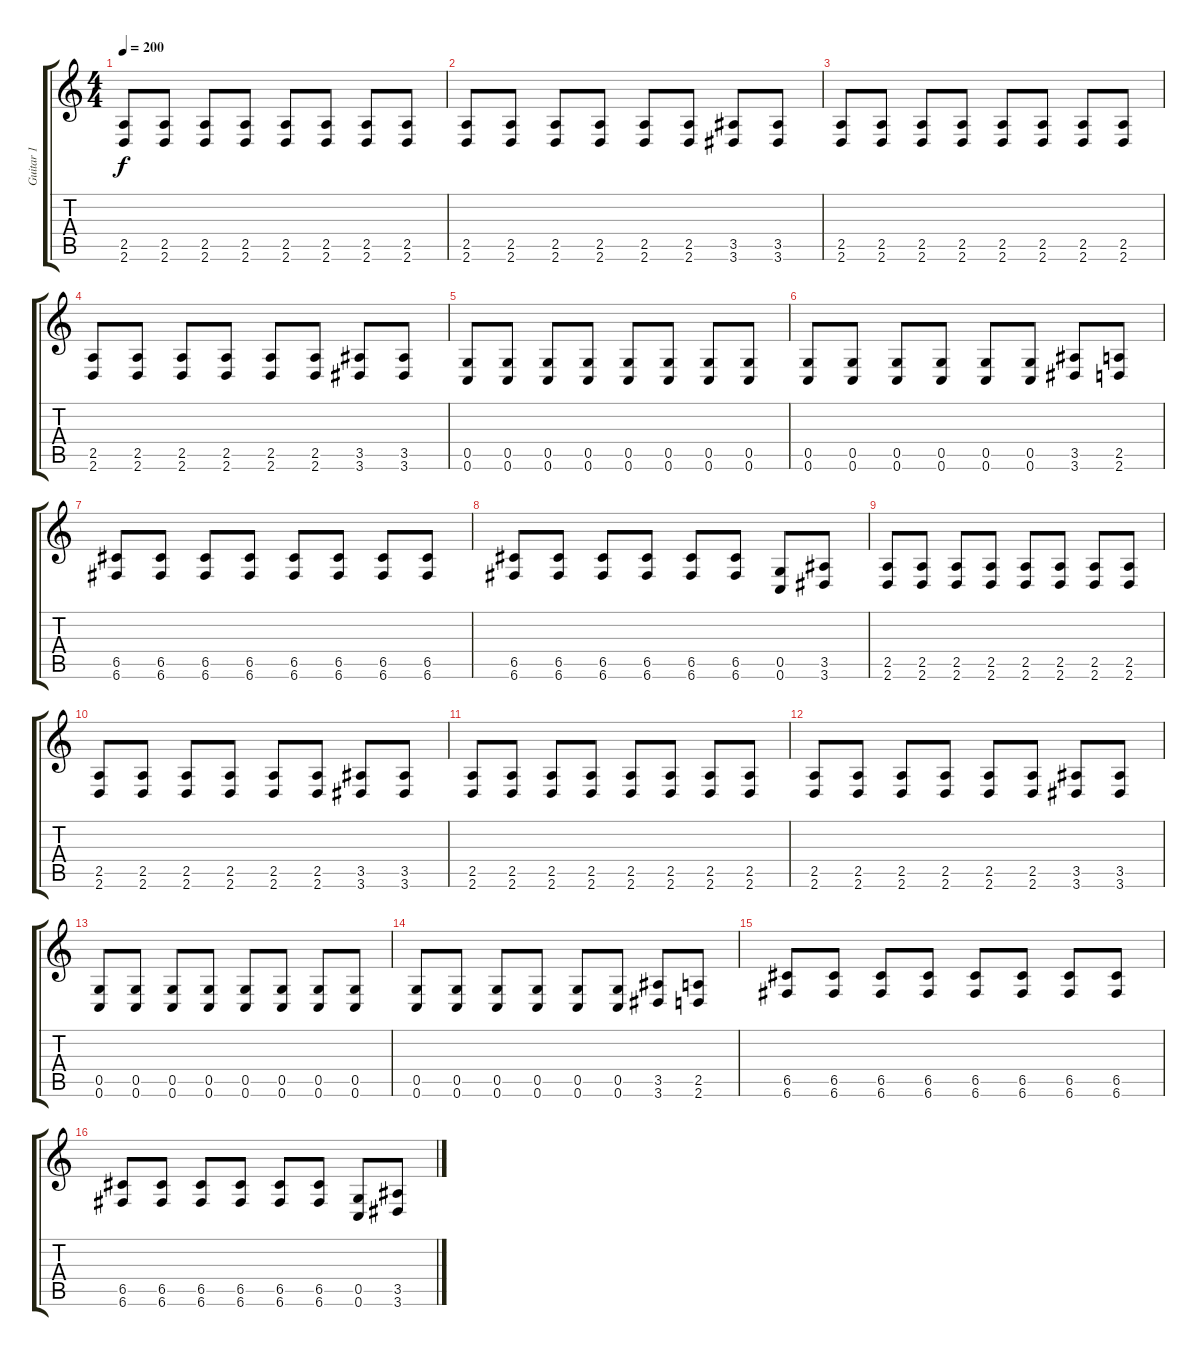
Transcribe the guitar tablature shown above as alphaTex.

\track ("Guitar 1" "Guitar 1") {instrument distortionguitar}
\staff {score tabs}
\tuning (D4 A3 F3 C3 G2 C2) {hide}
\ts (4 4)
\tempo 200
\clef g2
\ks c
(2.5 2.6).8{dy f balance 0} (2.5 2.6).8 (2.5 2.6).8 (2.5 2.6).8 (2.5 2.6).8 (2.5 2.6).8 (2.5 2.6).8 (2.5 2.6).8 |
(2.5 2.6).8 (2.5 2.6).8 (2.5 2.6).8 (2.5 2.6).8 (2.5 2.6).8 (2.5 2.6).8 (3.5 3.6).8 (3.5 3.6).8 |
(2.5 2.6).8 (2.5 2.6).8 (2.5 2.6).8 (2.5 2.6).8 (2.5 2.6).8 (2.5 2.6).8 (2.5 2.6).8 (2.5 2.6).8 |
(2.5 2.6).8 (2.5 2.6).8 (2.5 2.6).8 (2.5 2.6).8 (2.5 2.6).8 (2.5 2.6).8 (3.5 3.6).8 (3.5 3.6).8 |
(0.5 0.6).8 (0.5 0.6).8 (0.5 0.6).8 (0.5 0.6).8 (0.5 0.6).8 (0.5 0.6).8 (0.5 0.6).8 (0.5 0.6).8 |
(0.5 0.6).8 (0.5 0.6).8 (0.5 0.6).8 (0.5 0.6).8 (0.5 0.6).8 (0.5 0.6).8 (3.5 3.6).8 (2.5 2.6).8 |
(6.5 6.6).8 (6.5 6.6).8 (6.5 6.6).8 (6.5 6.6).8 (6.5 6.6).8 (6.5 6.6).8 (6.5 6.6).8 (6.5 6.6).8 |
(6.5 6.6).8 (6.5 6.6).8 (6.5 6.6).8 (6.5 6.6).8 (6.5 6.6).8 (6.5 6.6).8 (0.5 0.6).8 (3.5 3.6).8 |
(2.5 2.6).8{balance 0} (2.5 2.6).8 (2.5 2.6).8 (2.5 2.6).8 (2.5 2.6).8 (2.5 2.6).8 (2.5 2.6).8 (2.5 2.6).8 |
(2.5 2.6).8 (2.5 2.6).8 (2.5 2.6).8 (2.5 2.6).8 (2.5 2.6).8 (2.5 2.6).8 (3.5 3.6).8 (3.5 3.6).8 |
(2.5 2.6).8 (2.5 2.6).8 (2.5 2.6).8 (2.5 2.6).8 (2.5 2.6).8 (2.5 2.6).8 (2.5 2.6).8 (2.5 2.6).8 |
(2.5 2.6).8 (2.5 2.6).8 (2.5 2.6).8 (2.5 2.6).8 (2.5 2.6).8 (2.5 2.6).8 (3.5 3.6).8 (3.5 3.6).8 |
(0.5 0.6).8 (0.5 0.6).8 (0.5 0.6).8 (0.5 0.6).8 (0.5 0.6).8 (0.5 0.6).8 (0.5 0.6).8 (0.5 0.6).8 |
(0.5 0.6).8 (0.5 0.6).8 (0.5 0.6).8 (0.5 0.6).8 (0.5 0.6).8 (0.5 0.6).8 (3.5 3.6).8 (2.5 2.6).8 |
(6.5 6.6).8 (6.5 6.6).8 (6.5 6.6).8 (6.5 6.6).8 (6.5 6.6).8 (6.5 6.6).8 (6.5 6.6).8 (6.5 6.6).8 |
(6.5 6.6).8 (6.5 6.6).8 (6.5 6.6).8 (6.5 6.6).8 (6.5 6.6).8 (6.5 6.6).8 (0.5 0.6).8 (3.5 3.6).8
